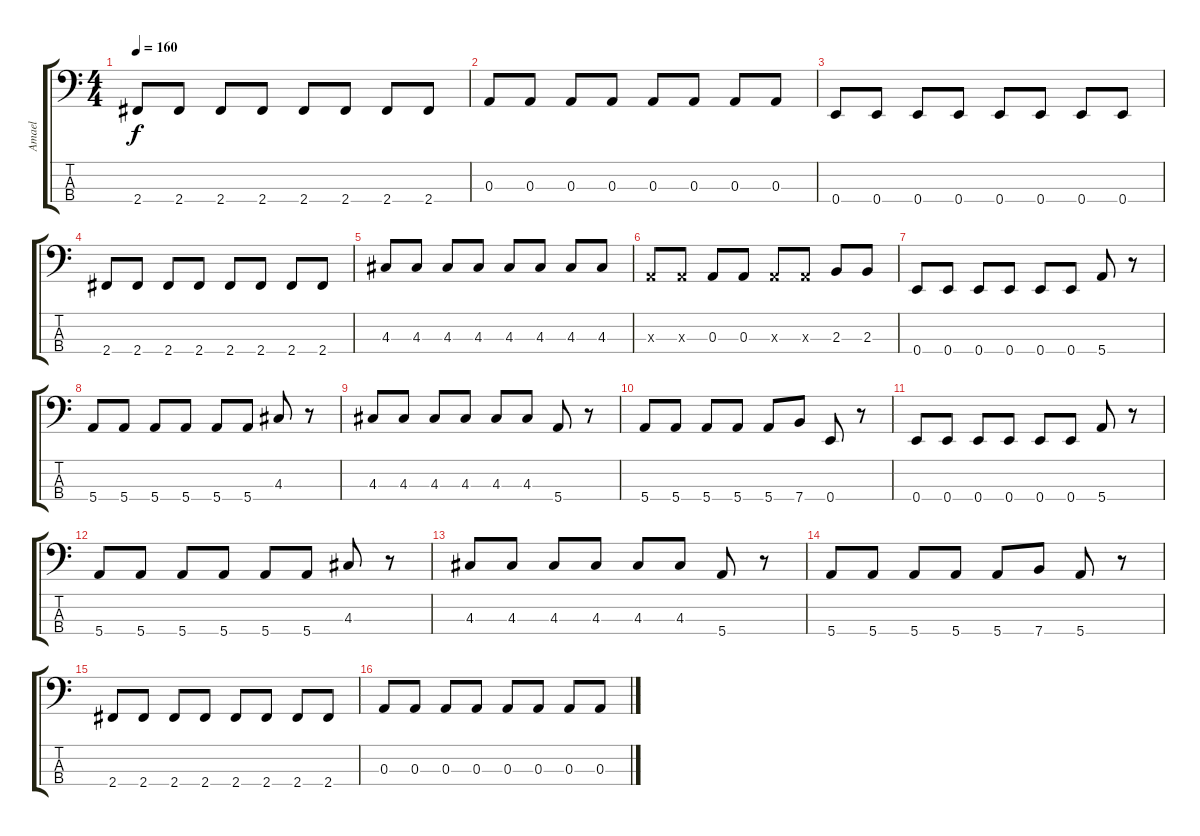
\track ("Amael" "Amael") {instrument electricbassfinger}
\staff {score tabs}
\tuning (G2 D2 A1 E1) {hide}
\ts (4 4)
\tempo 160
\clef f4
\ks c
2.4.8{dy f} 2.4.8 2.4.8 2.4.8 2.4.8 2.4.8 2.4.8 2.4.8 |
0.3.8 0.3.8 0.3.8 0.3.8 0.3.8 0.3.8 0.3.8 0.3.8 |
0.4.8 0.4.8 0.4.8 0.4.8 0.4.8 0.4.8 0.4.8 0.4.8 |
2.4.8 2.4.8 2.4.8 2.4.8 2.4.8 2.4.8 2.4.8 2.4.8 |
4.3.8 4.3.8 4.3.8 4.3.8 4.3.8 4.3.8 4.3.8 4.3.8 |
0.3{x}.8 0.3{x}.8 0.3.8 0.3.8 0.3{x}.8 0.3{x}.8 2.3.8 2.3.8 |
0.4.8 0.4.8 0.4.8 0.4.8 0.4.8 0.4.8 5.4.8 r.8 |
5.4.8 5.4.8 5.4.8 5.4.8 5.4.8 5.4.8 4.3.8 r.8 |
4.3.8 4.3.8 4.3.8 4.3.8 4.3.8 4.3.8 5.4.8 r.8 |
5.4.8 5.4.8 5.4.8 5.4.8 5.4.8 7.4.8 0.4.8 r.8 |
0.4.8 0.4.8 0.4.8 0.4.8 0.4.8 0.4.8 5.4.8 r.8 |
5.4.8 5.4.8 5.4.8 5.4.8 5.4.8 5.4.8 4.3.8 r.8 |
4.3.8 4.3.8 4.3.8 4.3.8 4.3.8 4.3.8 5.4.8 r.8 |
5.4.8 5.4.8 5.4.8 5.4.8 5.4.8 7.4.8 5.4.8 r.8 |
2.4.8 2.4.8 2.4.8 2.4.8 2.4.8 2.4.8 2.4.8 2.4.8 |
0.3.8 0.3.8 0.3.8 0.3.8 0.3.8 0.3.8 0.3.8 0.3.8
